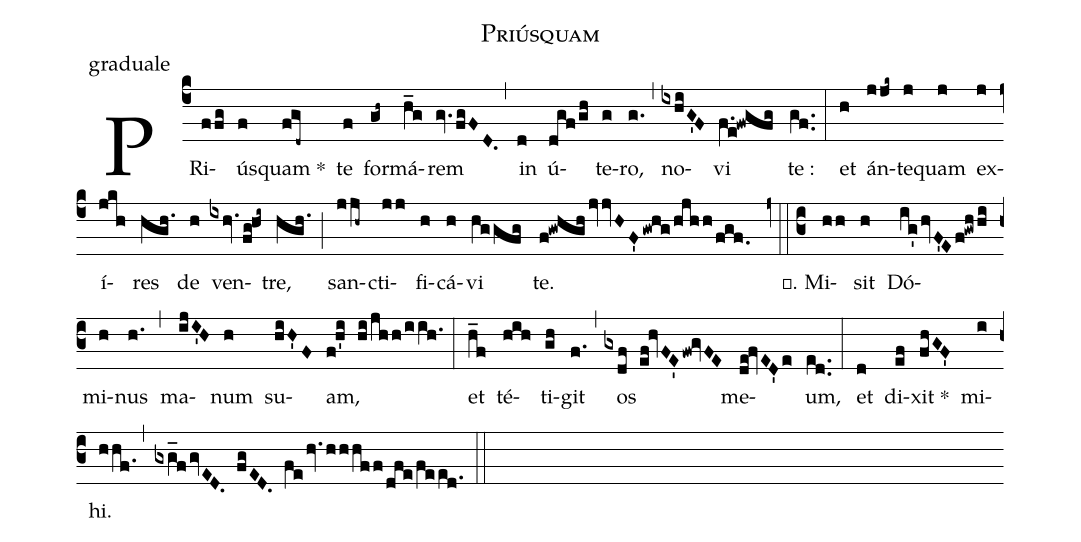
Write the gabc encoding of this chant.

name:Priúsquam;
office-part:graduale;
%%
(c4)PRi(ffg)ús(f)quam *(fgd~) te(f) for(gh~)má(h_g)rem(gv.fgFD.) (,)
in(d) ú(dgf/gh)te(g)ro,(g.) (,)
no(ixhiG'F)vi(f.e!fwgfg) te :(gf..) (:)
et(h) án(jjk~)te(j)quam(j) ex(j)í(jkh)res(hgh.) de(h) ven(ixhv.fg!hi~)tre,(hgh.) (;)
san(jjh~)cti(jj)fi(h)cá(h)vi(hggfg) te.(f!gwhghjvvHF'gwhg/hjhh/fgf.) (z0::c3)

℣. Mi(hh)sit(h) Dó(ig'/hvF'Ef!gwhhi)mi(h)nus(h.) (,)
ma(ijI'H)num(h) su(hiH'F)am,(f!h'i hi/jhh/iih.) (:)
et(h_f) té(hih)ti(gh)git(f.) (,)
os(gxdf ef!hvFE'fw!gvFE) me(de!fvED'e)um,(ed..) (:)
et(d) di(ef)xit *(fhGF') mi(i)hi.(hhf.,gxg_fgvED. fgED. fehv.hhhff/dfe/feed.) (::)
